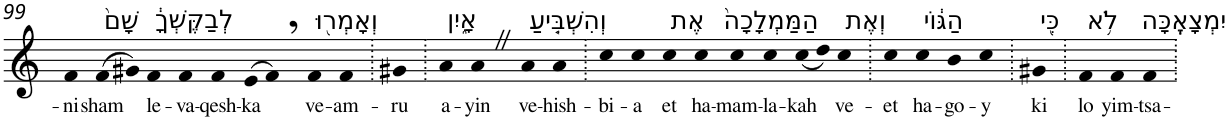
**kern	**text
*part1	*part1
*staff1	*staff1
*I"Piano	*
*I'Pno	*
!!LO:PB:g=z
*clefG2	*
*k[]	*
=99	=99
!	!LO:LY:b
4f	-ni
!LO:TX:a:t=שָׁם֙	!
!	!LO:LY:b
(>8f	sham
8g#X)	.
!LO:TX:a:t=לְבַקֶּשְׁךָ֔	!
!	!LO:LY:b
4f	le-
!	!LO:LY:b
4f	-va-
!	!LO:LY:b
4f	-qesh-
!	!LO:LY:b
(>8e	-ka
8f,)	.
!LO:TX:a:t=וְאָמְר֖וּ	!
!	!LO:LY:b
4f	ve-
!	!LO:LY:b
4f	-am-
=100.	=100.
!	!LO:LY:b
4g#X	-ru
=101.	=101.
!LO:TX:a:t=אָ֑יִן	!
!	!LO:LY:b
4a	a-
!	!LO:LY:b
4aZ	-yin
!LO:TX:a:t=וְהִשְׁבִּ֤יעַ	!
!	!LO:LY:b
4a	ve-
!	!LO:LY:b
4a	-hish-
=102.	=102.
!	!LO:LY:b
4cc	-bi-
!	!LO:LY:b
4cc	-a
!LO:TX:a:t=אֶת	!
!	!LO:LY:b
4cc	et
!LO:TX:a:t=הַמַּמְלָכָה֙	!
!	!LO:LY:b
4cc	ha-
!	!LO:LY:b
4cc	-mam-
!	!LO:LY:b
4cc	-la-
!	!LO:LY:b
(<8cc	-kah
8dd)	.
!LO:TX:a:t=וְאֶת	!
!	!LO:LY:b
4cc	ve-
=103.	=103.
!	!LO:LY:b
4cc	-et
!LO:TX:a:t=הַגּ֔וֹי	!
!	!LO:LY:b
4cc	ha-
!	!LO:LY:b
4b	-go-
!	!LO:LY:b
4cc	-y
=104.	=104.
!LO:TX:a:t=כִּ֖י	!
!	!LO:LY:b
4g#X	ki
=105.	=105.
!LO:TX:a:t=לֹ֥א	!
!	!LO:LY:b
4f	lo
!LO:TX:a:t=יִמְצָאֶֽכָּה	!
!	!LO:LY:b
4f	yim-
!	!LO:LY:b
4f	-tsa-
=.	=.
*-	*-
